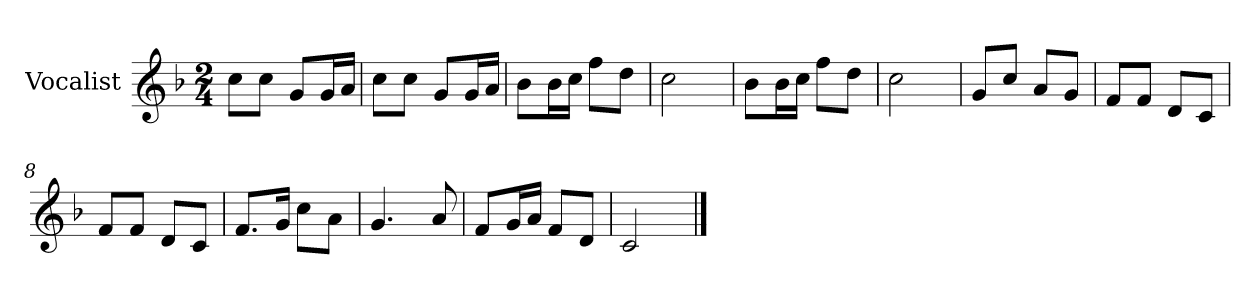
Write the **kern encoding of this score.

**kern
*part1
*staff1
*I"Vocalist
*k[b-]
*F:
*M2/4
=
8ccL
8ccJ
8gL
16gL
16aJJ
=1
8ccL
8ccJ
8gL
16gL
16aJJ
=2
8b-L
16b-L
16ccJJ
8ffL
8ddJ
=3
2cc
=4
8b-L
16b-L
16ccJJ
8ffL
8ddJ
=5
2cc
=6
8gL
8ccJ
8aL
8gJ
=7
8fL
8fJ
8dL
8cJ
=8
8fL
8fJ
8dL
8cJ
=9
8.fL
16gJk
8ccL
8aJ
=10
4.g
8a
=11
8fL
16gL
16aJJ
8fL
8dJ
=12
2c/
==
*-
